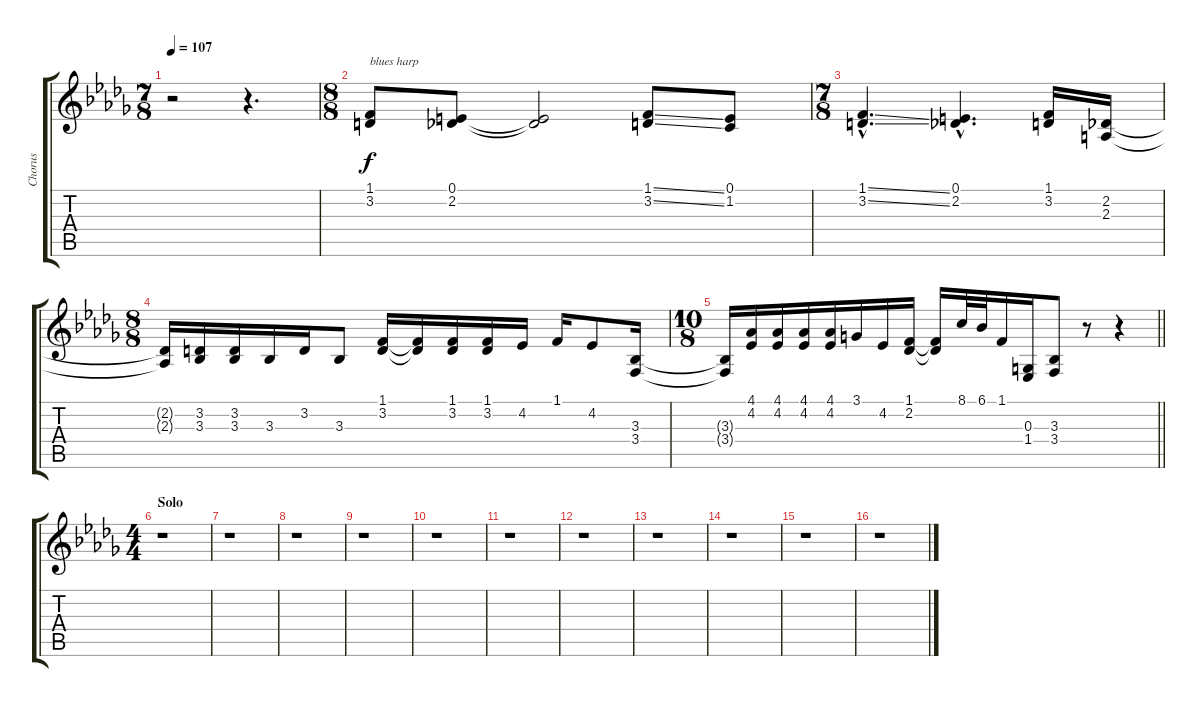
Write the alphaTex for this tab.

\track ("Chorus" "Chorus") {instrument sopranosax}
\staff {score tabs}
\tuning (E4 B3 G3 D3 A2 E2) {hide}
\ts (7 8)
\tempo 107
\clef g2
\ks bbminor
r.2{dy f} r.4{d} |
\ts (8 8)
(1.1 3.2).8{txt "blues harp" instrument viola} (0.1 2.2).8 (0.1{t} 2.2{t}).2 (1.1{ss} 3.2{ss}).8 (0.1 1.2).8 |
\ts (7 8)
(1.1{ss hac} 3.2{ss hac}).4{d} (0.1{hac} 2.2{hac}).4{d} (1.1 3.2).16 (2.2 2.3).16 |
\ts (8 8)
(2.2{t} 2.3{t}).16 (3.2 3.3).16 (3.2 3.3).16 3.3.16 3.2.16 3.3.8 (1.1 3.2).16 (1.1{t} 3.2{t}).16 (1.1 3.2).16 (1.1 3.2).16 4.2.16 1.1.16 4.2.8 (3.3 3.4).16 |
\ts (10 8)
\barLineRight lightlight
(3.3{t} 3.4{t}).16 (4.1 4.2).16 (4.1 4.2).16 (4.1 4.2).16 (4.1 4.2).16 3.1.16 4.2.16 (1.1 2.2).16 (1.1{t} 2.2{t}).16 8.1.32 6.1.32 1.1.16 (0.3 1.4).16 (3.3 3.4).8 r.8 r.4 |
\ts (4 4)
\section ("" "Solo")
r.1{instrument sopranosax} |
r.1 |
r.1 |
r.1 |
r.1 |
r.1 |
r.1 |
r.1 |
r.1 |
r.1 |
r.1
